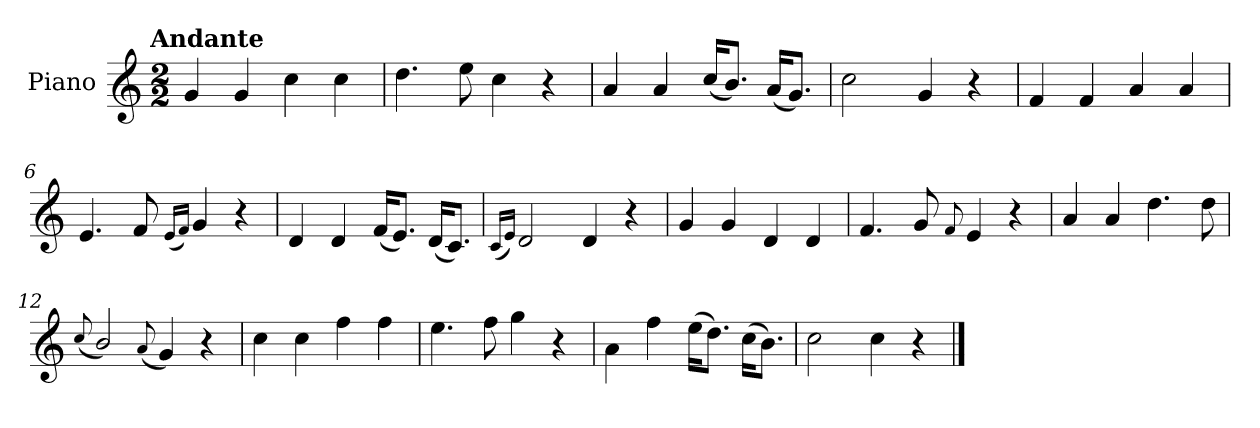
**kern
*part1
*staff1
*I"Piano
*I'Pno.
*clefG2
*k[]
!!LO:TX:omd:t=Andante
*M2/2
*MM92
=1
4g/
4g/
4cc\
4cc\
=2
4.dd\
8ee\
4cc\
4r
=3
4a/
4a/
(<16cc/KL
8.b/J)
(<16a/KL
8.g/J)
=4
2cc\
4g/
4r
=5
4f/
4f/
4a/
4a/
!!LO:LB:g=z
=6
4.e/
8f/
(<16qqe/LL
16qqf/JJ)
4g/
4r
=7
4d/
4d/
(<16f/KL
8.e/J)
(<16d/KL
8.c/J)
=8
(<16qqc/LL
16qqe/JJ)
2d/
4d/
4r
=9
4g/
4g/
4d/
4d/
=10
4.f/
8g/
8qqf/
4e/
4r
=11
4a/
4a/
4.dd\
8dd\
!!LO:LB:g=z
=12
(<8qqcc/
2b/)
(<8qqa/
4g/)
4r
=13
4cc\
4cc\
4ff\
4ff\
=14
4.ee\
8ff\
4gg\
4r
=15
4a\
4ff\
(>16ee\KL
8.dd\J)
(>16cc\KL
8.b\J)
=16
2cc\
4cc\
4r
==
*-
